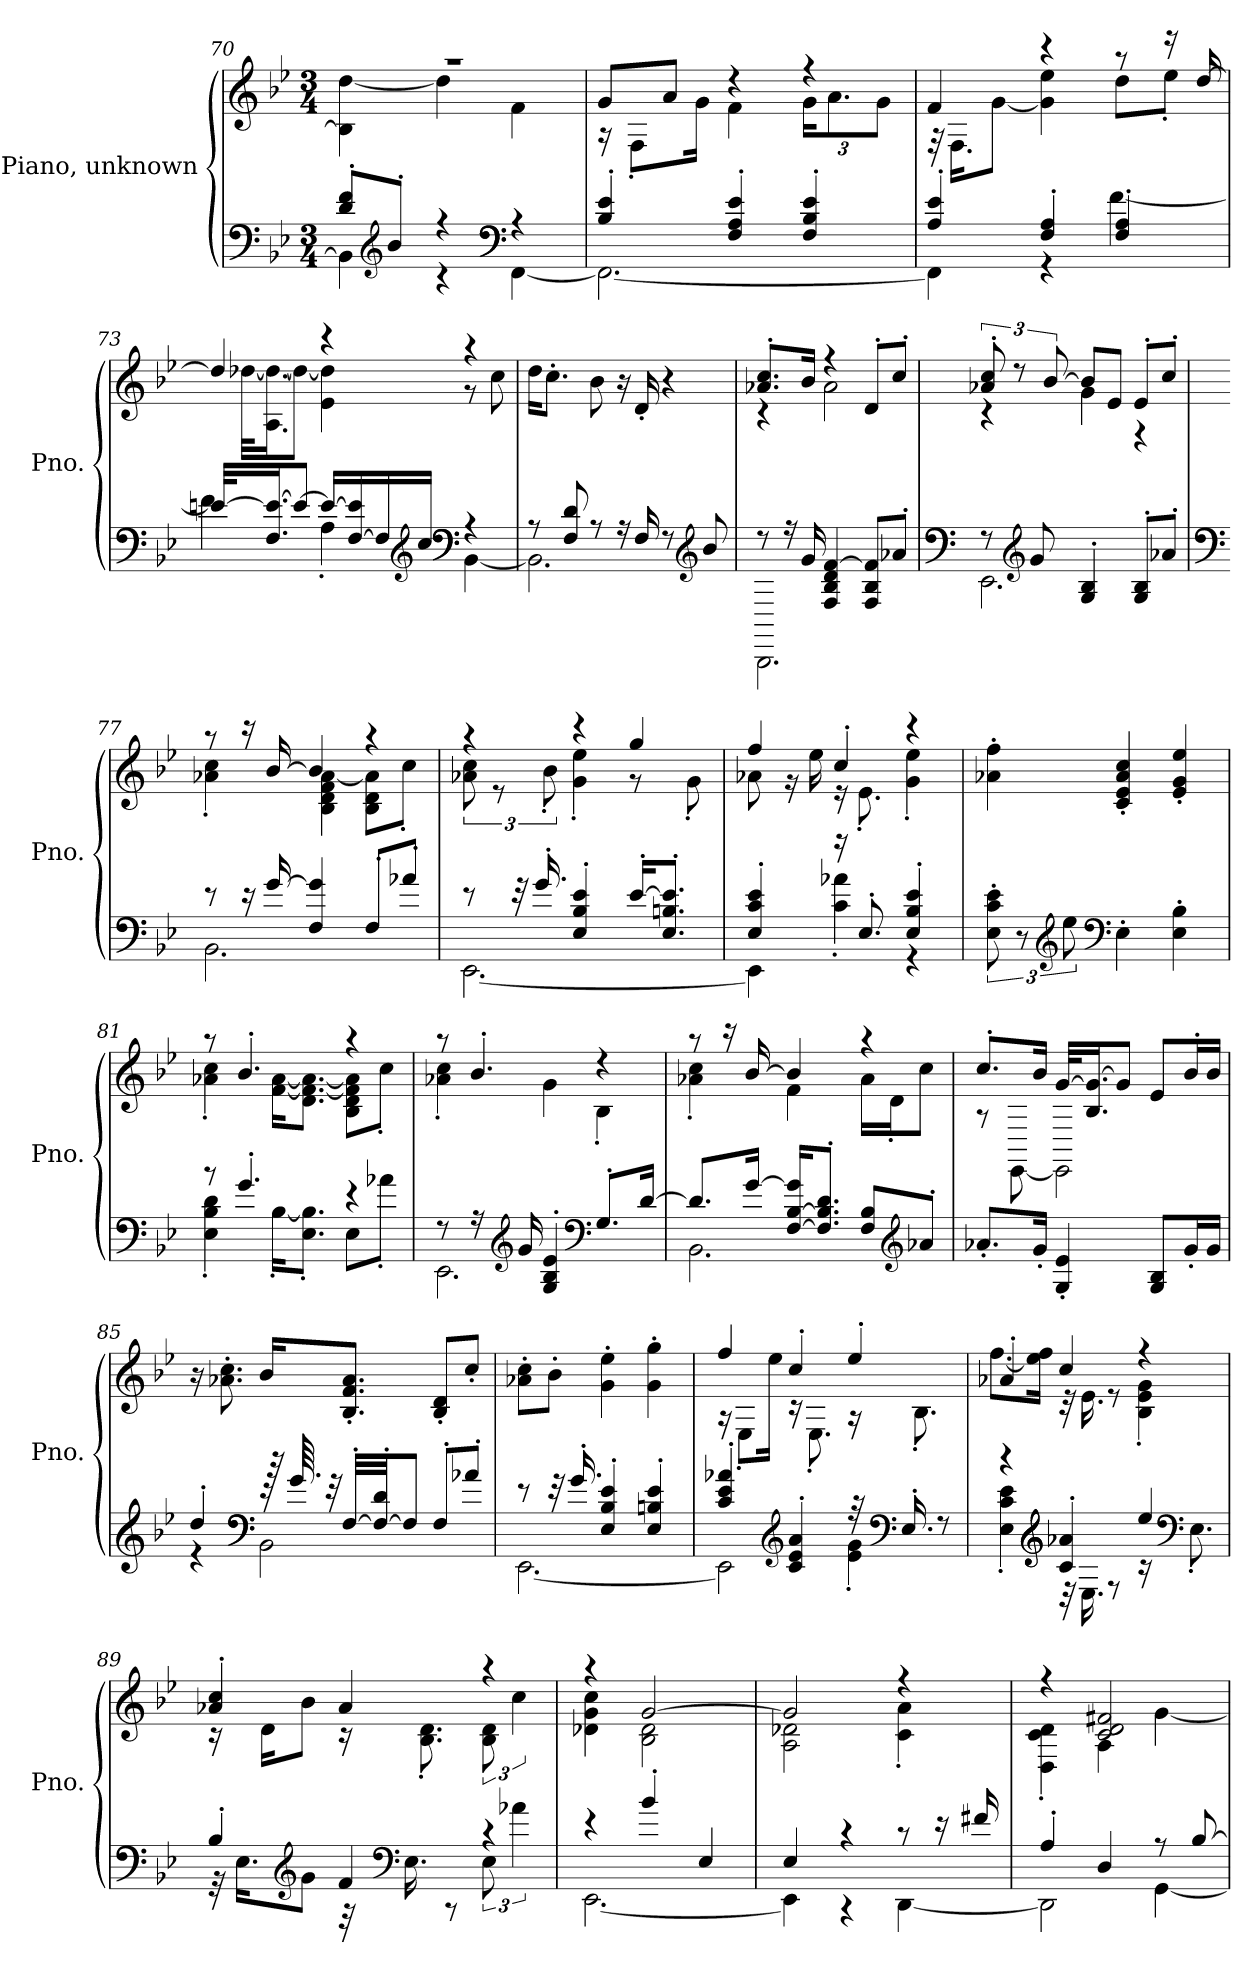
**kern	**kern
*part1	*part1
*staff2	*staff1
*I"Piano, unknown	*
*I'Pno.	*
*clefF4	*clefG2
*k[b-e-]	*k[b-e-]
*M3/4	*M3/4
=70	=70
*^	*^
8d/' 8f/'L	4BB-\]	2.r	4B-\] [4dd\
*clefG2	*	*	*
8b-'/J	.	.	.
4r	4r	.	4dd\]
*clefF4	*	*	*
4r	[4FF\	.	4f\
=71	=71	=71	=71
4B-/' 4e-/'	2.FF\_	8g/L	16r
.	.	.	8F'\L
.	.	8a/J	.
.	.	.	16g\Jk
4F/' 4A/' 4e-/'	.	4r	4f\
*	*	*	*Xbrackettup
4F/' 4B-/' 4e-/'	.	4r	24g\KL
.	.	.	12.a\
.	.	.	12g\J
=72	=72	=72	=72
4A/' 4e-/'	4FF\]	4f/	32r
.	.	.	16.F\KL
.	.	.	[8g\J
4F/' 4A/'	4r	4r	4g\] 4ee-\
4F/' 4A/'	[4f\	8r	8dd\L
.	.	16r	8ee-'\J
.	.	[16dd/	.
!!LO:LB:g=z	!!
=73	=73	=73	=73
[32en/KLL	4f\]	4dd/]	[32dd-X\KLL
16.F/ 16.e/_J	.	.	16.A\ 16.dd-\_J
8e/J_	.	.	8dd-\J_
16e/LL_	4A'\	4r	4e-\ 4dd-\]
[16F/ 16e/]	.	.	.
16F/]	.	.	.
*clefG2	*	*	*
16cc/JJ	.	.	.
*clefF4	*	*	*
4r	[4BB-\	4r	8r
.	.	.	8cc\
*	*	*v	*v
=74	=74	=74
8r	2.BB-\]	16dd\KL
.	.	8.cc'\J
8F/ 8d/	.	.
8r	.	8b-\
16r	.	16r
16F/	.	16d'/
8r	.	4r
*clefG2	*	*
8b-/	.	.
=75	=75	=75
*	*	*^
8r	2.BBB-\	8.a-X/' 8.cc/'L	4r
16r	.	.	.
16g/	.	16b-/Jk	.
4F/ 4B-/ 4d/ [4f/	.	4r	2a-\
8F/ 8B-/ 8f/]L	.	8d'/L	.
8a-X'/J	.	8cc'/J	.
!!LO:PB:g=z	!!
=76	=76	=76	=76
*clefF4	*	*	*
*	*	*brackettup	*
8r	2.EE-\	12a-X/' 12cc/'	4r
.	.	12r	.
*clefG2	*	*	*
8g/	.	.	.
.	.	[12b-/	.
4G/' 4B-/'	.	8b-/L]	4g\
.	.	8e-/J	.
8G/' 8B-/'L	.	8e-'/L	4r
8a-X'/J	.	8cc'/J	.
=77	=77	=77	=77
*clefF4	*	*	*
8r	2.BB-\	8r	4a-X\' 4cc\'
16r	.	16r	.
[16g/	.	[16b-/	.
4F/ 4g/]	.	4b-/]	4B-\ 4d\ 4f\ [4a-\
8F'/L	.	4r	8B-\ 8d\ 8a-\]L
8a-X'/J	.	.	8cc'\J
=78	=78	=78	=78
8r	[2.EE-\	4r	12a-X\ 12cc\
.	.	.	12r
32r	.	.	.
16.g'/	.	.	.
.	.	.	12b-'\
4E-/' 4B-/' 4e-/'	.	4r	4g\' 4ee-\'
[16e-'/KL	.	4gg/	8r
8.E-/' 8.Bn/' 8.e-/]'J	.	.	.
.	.	.	8g'\
=79	=79	=79	=79
4E-/' 4c/' 4e-/'	4EE-\]	4ff/	8a-X\
.	.	.	16r
.	.	.	16ee-\
16r	4c\' 4a-X\'	4cc'/	16r
8.E-'/	.	.	8.e-'\
4E-/' 4B-/' 4e-/'	4r	4r	4g\' 4ee-\'
*v	*v	*	*
*	*v	*v
!!LO:LB:g=z
=80	=80
12E-\' 12c\' 12e-\'	4a-X\' 4ff\'
12r	.
*clefG2	*
12ee-\	.
*clefF4	*
4E-'\	4c/' 4e-/' 4a-/' 4cc/'
4E-\' 4B-\'	4e-/' 4g/' 4ee-/'
=81	=81
*^	*^
8r	4E-\' 4B-\' 4d\'	8r	4a-X\' 4cc\'
4.g'/	.	4.b-'/	.
.	[16B-'\KL	.	[16f\ [16a-\KL
.	8.E-\' 8.B-\]'J	.	8.d\ 8.f\_ 8.a-\_J
4r	8E-\L	4r	8B-\ 8d\ 8f\] 8a-\]L
.	8a-X'\J	.	8cc'\J
=82	=82	=82	=82
8r	2.EE-\	8r	4a-X\' 4cc\'
16r	.	4.b-'/	.
*clefG2	*	*	*
16g/	.	.	.
4G/' 4B-/' 4e-/'	.	.	4g\
*clefF4	*	*	*
8.G'/L	.	4r	4B-'\
[16d/Jk	.	.	.
=83	=83	=83	=83
8.d/L]	2.BB-\	8r	4a-X\' 4cc\'
.	.	16r	.
[16g/Jk	.	[16b-/	.
[16F/ [16B-/ 16g/]KL	.	4b-/]	4f\
8.F/]' 8.B-/]' 8.d/'J	.	.	.
8F/ 8B-/L	.	4r	16a-\LL
.	.	.	16d'\J
*clefG2	*	*	*
8a-X'/J	.	.	8cc\J
*v	*v	*	*
!!LO:LB:g=z	!!
=84	=84	=84
8.a-X'/L	8.cc'/L	8r
.	.	[8EE-\
16g'/Jk	16b-/Jk	.
4G/' 4e-/'	[32g/KLL	2EE-\]
.	16.B-/ 16.g/_J	.
.	8g/J]	.
8G/ 8B-/L	8e-/L	.
16g'/L	16b-'/L	.
16g/JJ	16b-/JJ	.
*	*v	*v
=85	=85
*^	*
4dd'/	4r	16r
.	.	8.a-X\' 8.cc\'
*clefF4	*	*
128r	2BB-\	16b-/KL
64.g/	.	.
32r	.	.
[32F'/LLL	.	8.B-/' 8.f/' 8.a-/'J
32F/_' 32d/'JJ	.	.
8F/J]	.	.
8F'/L	.	8B-/' 8d/'L
8a-X'/J	.	8cc'/J
=86	=86	=86
8r	[2.EE-\	8a-X\' 8cc\'L
32r	.	8b-'\J
16.g'/	.	.
4E-/' 4B-/' 4e-/'	.	4g\' 4ee-\'
4E-/' 4Bn/' 4e-/'	.	4g\' 4gg\'
!!LO:LB:g=z
=87	=87	=87
*	*	*^
4c/' 4e-/' 4a-X/'	2EE-\]	4ff/	16r
.	.	.	8E-'\L
.	.	.	16ee-\Jk
*clefG2	*	*	*
4c/' 4e-/' 4a-/'	.	4cc'/	16r
.	.	.	8.E-'\
32r	4e-\' 4g\'	4ee-'/	16r
*clefF4	*	*	*
16.E-'/	.	.	.
.	.	.	8.B-'\
8r	.	.	.
=88	=88	=88	=88
4r	4E-\' 4c\' 4e-\'	4a-X'/	[8.ff\L
.	.	.	16ee-\ 16ff\]Jk
*clefG2	*	*	*
4c/' 4a-X/'	32r	4cc/	32r
.	16.E-\	.	16.e-\
.	8r	.	8r
4ee-/	16r	4r	4B-\' 4e-\' 4g\'
*clefF4	*	*	*
.	8.E-'\	.	.
=89	=89	=89	=89
4B-'/	32r	4a-X/' 4cc/'	16r
.	16.E-\KL	.	.
.	.	.	16d\KL
*clefG2	*	*	*
.	8g\J	.	8b-\J
4f/	32r	4a-/	16r
*clefF4	*	*	*
.	16.E-\	.	.
.	.	.	8.B-\' 8.d\'
.	8r	.	.
4r	12E-\	4r	12B-\ 12d\
.	6a-X\	.	6cc\
!!LO:LB:g=z	!!
=90	=90	=90	=90
4r	[2.EE-\	4r	4d-X\ 4g\ 4cc\
4b-'/	.	[2g/	2B-\ 2d-\
4E-/	.	.	.
=91	=91	=91	=91
4E-/	4EE-\]	2g/]	2A\ 2d-X\
4r	4r	.	.
8r	[4DD\	4r	4c\' 4a\'
16r	.	.	.
16f#X/	.	.	.
=92	=92	=92	=92
4A'/	2DD\]	4r	4D\' 4c\' 4d\'
4D/	.	2c/ 2d/ 2f#X/	4A\
8r	[4GG\	.	[4g\
[8B-/	.	.	.
*v	*v	*	*
*	*v	*v
=	=
*-	*-
